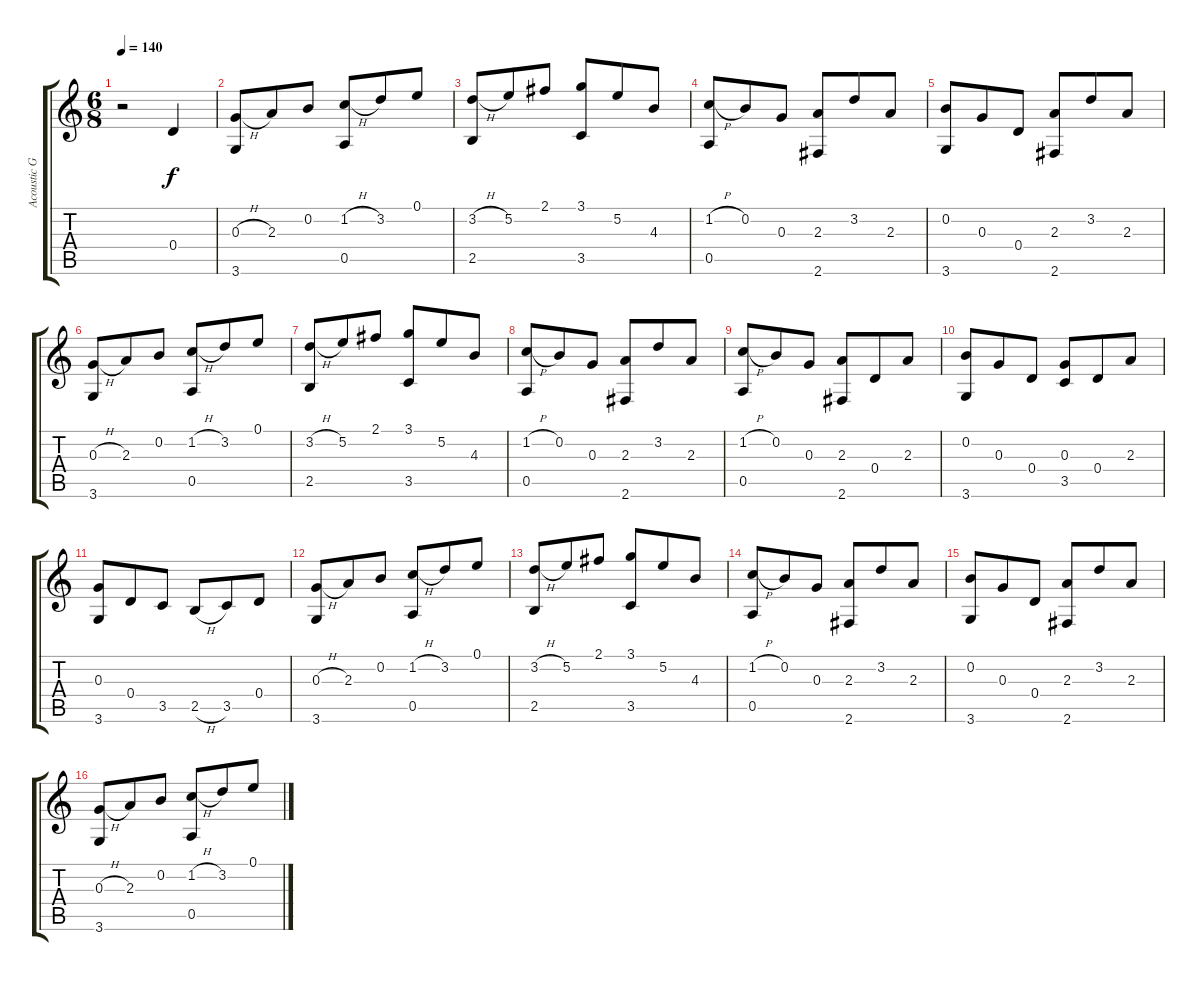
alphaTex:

\track ("Acoustic Guitar" "Acoustic G") {instrument acousticguitarsteel}
\staff {score tabs}
\tuning (E4 B3 G3 D3 A2 E2) {hide}
\ts (6 8)
\tempo 140
\clef g2
\ks c
r.2{dy f instrument acousticguitarsteel} 0.4.4 |
(0.3{h} 3.6).8 2.3.8 0.2.8 (1.2{h} 0.5).8 3.2.8 0.1.8 |
(3.2{h} 2.5).8 5.2.8 2.1.8 (3.1 3.5).8 5.2.8 4.3.8 |
(1.2{h} 0.5).8 0.2.8 0.3.8 (2.3 2.6).8 3.2.8 2.3.8 |
(0.2 3.6).8 0.3.8 0.4.8 (2.3 2.6).8 3.2.8 2.3.8 |
(0.3{h} 3.6).8 2.3.8 0.2.8 (1.2{h} 0.5).8 3.2.8 0.1.8 |
(3.2{h} 2.5).8 5.2.8 2.1.8 (3.1 3.5).8 5.2.8 4.3.8 |
(1.2{h} 0.5).8 0.2.8 0.3.8 (2.3 2.6).8 3.2.8 2.3.8 |
(1.2{h} 0.5).8 0.2.8 0.3.8 (2.3 2.6).8 0.4.8 2.3.8 |
(0.2 3.6).8 0.3.8 0.4.8 (0.3 3.5).8 0.4.8 2.3.8 |
(0.3 3.6).8 0.4.8 3.5.8 2.5{h}.8 3.5.8 0.4.8 |
(0.3{h} 3.6).8 2.3.8 0.2.8 (1.2{h} 0.5).8 3.2.8 0.1.8 |
(3.2{h} 2.5).8 5.2.8 2.1.8 (3.1 3.5).8 5.2.8 4.3.8 |
(1.2{h} 0.5).8 0.2.8 0.3.8 (2.3 2.6).8 3.2.8 2.3.8 |
(0.2 3.6).8 0.3.8 0.4.8 (2.3 2.6).8 3.2.8 2.3.8 |
(0.3{h} 3.6).8 2.3.8 0.2.8 (1.2{h} 0.5).8 3.2.8 0.1.8
